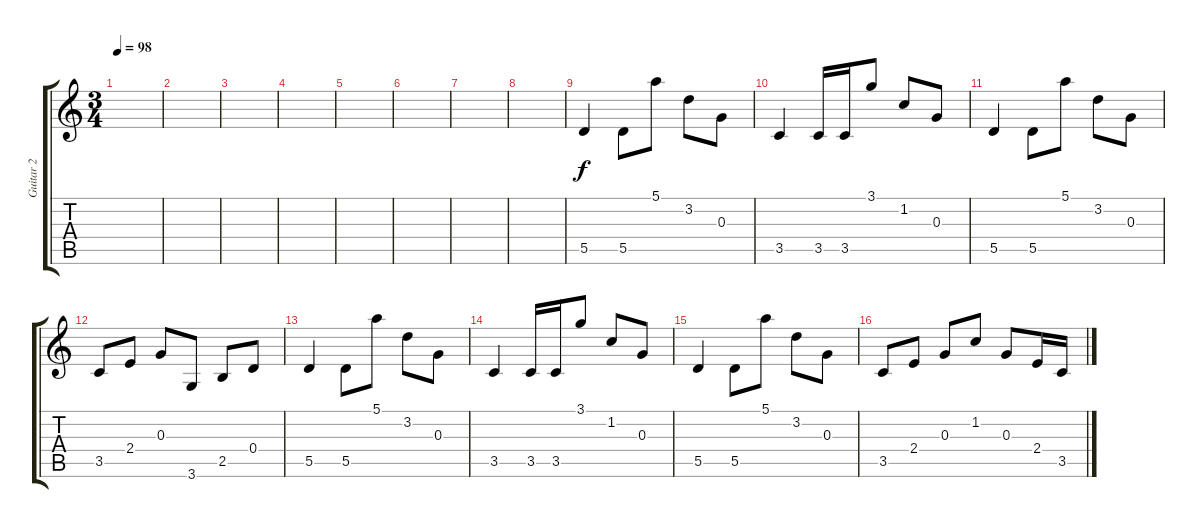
\track ("Guitar 2" "Guitar 2") {instrument electricguitarclean}
\staff {score tabs}
\tuning (E4 B3 G3 D3 A2 E2) {hide}
\ts (3 4)
\tempo 98
\clef g2
\ks c
|
|
|
|
|
|
|
|
5.5.4 5.5.8 5.1.8 3.2.8 0.3.8 |
3.5.4 3.5.16 3.5.16 3.1.8 1.2.8 0.3.8 |
5.5.4 5.5.8 5.1.8 3.2.8 0.3.8 |
3.5.8 2.4.8 0.3.8 3.6.8 2.5.8 0.4.8 |
5.5.4 5.5.8 5.1.8 3.2.8 0.3.8 |
3.5.4 3.5.16 3.5.16 3.1.8 1.2.8 0.3.8 |
5.5.4 5.5.8 5.1.8 3.2.8 0.3.8 |
3.5.8 2.4.8 0.3.8 1.2.8 0.3.8 2.4.16 3.5.16
